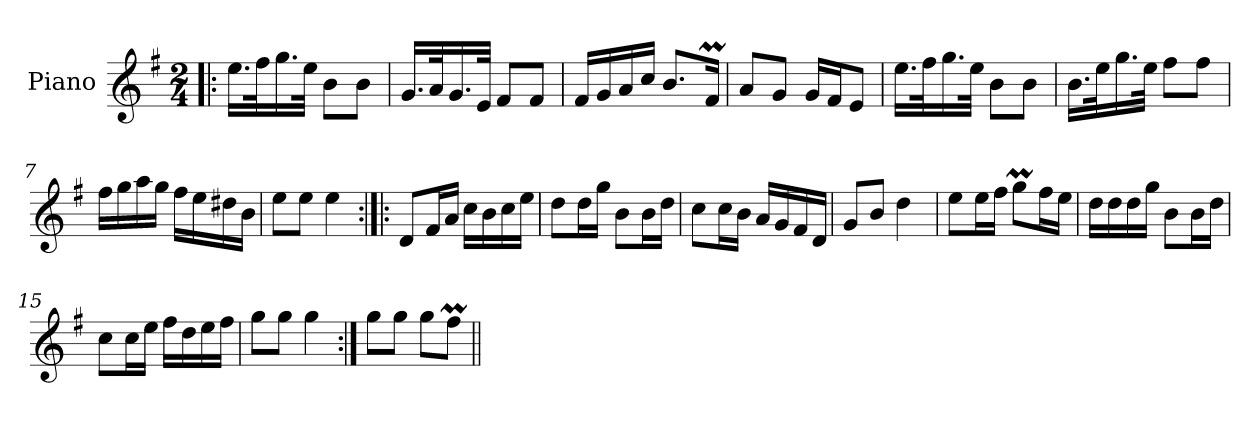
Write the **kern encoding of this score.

**kern
*part1
*staff1
*I"Piano
*I'Pno.
*clefG2
*k[f#]
*M2/4
=1!|:
16.ee\LL
32ff#\K
16.gg\
32ee\JJk
8b\L
8b\J
=2
16.g/LL
32a/K
16.g/
32e/JJk
8f#/L
8f#/J
=3
16f#/LL
16g/
16a/
16cc/JJ
8.b/L
16f#m/Jk
=4
8a/L
8g/J
16g/LL
16f#/J
8e/J
!!LO:LB:g=z
=5
16.ee\LL
32ff#\K
16.gg\
32ee\JJk
8b\L
8b\J
=6
16.b\LL
32ee\K
16.gg\
32ee\JJk
8ff#\L
8ff#\J
=7
16ff#\LL
16gg\
16aa\
16gg\JJ
16ff#\LL
16ee\
16dd#X\
16b\JJ
=8
8ee\L
8ee\J
4ee\
!!LO:LB:g=z
=9:|!|:
8d/L
16f#/L
16a/JJ
16cc\LL
16b\
16cc\
16ee\JJ
=10
8dd\L
16dd\L
16gg\JJ
8b\L
16b\L
16dd\JJ
=11
8cc\L
16cc\L
16b\JJ
16a/LL
16g/
16f#/
16d/JJ
=12
8g/L
8b/J
4dd\
!!LO:LB:g=z
=13
8ee\L
16ee\L
16ff#\JJ
8ggM\L
16ff#\L
16ee\JJ
=14
16dd\LL
16dd\
16dd\
16gg\JJ
8b\L
16b\L
16dd\JJ
=15
8cc\L
16cc\L
16ee\JJ
16ff#\LL
16dd\
16ee\
16ff#\JJ
=16
8gg\L
8gg\J
4gg\
=17:|!
8gg\L
8gg\J
8gg\L
8ff#m\J
=||
*-
